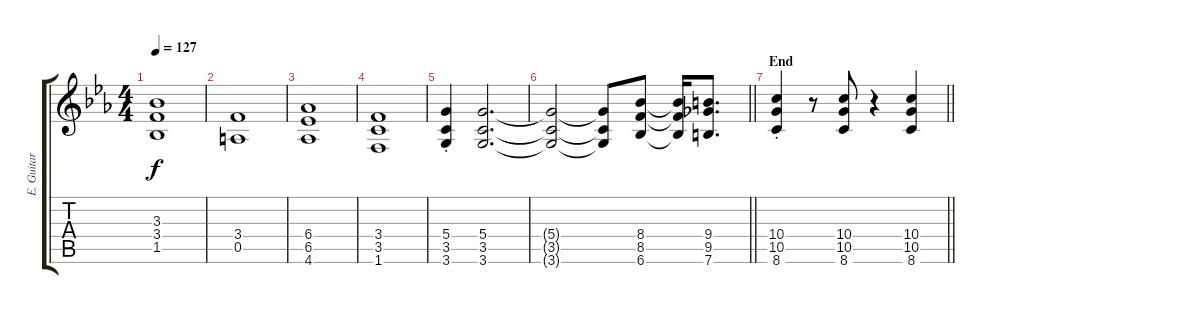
\track ("E. Guitar III" "E. Guitar ") {instrument overdrivenguitar}
\staff {score tabs}
\tuning (E4 B3 G3 D3 A2 E2) {hide}
\ts (4 4)
\tempo 127
\clef g2
\ks eb
(3.3 3.4 1.5).1{dy f} |
(3.4 0.5).1 |
(6.4 6.5 4.6).1 |
(3.4 3.5 1.6).1 |
(5.4{st} 3.5{st} 3.6{st}).4 (5.4 3.5 3.6).2{d} |
\barLineRight lightlight
(5.4{t} 3.5{t} 3.6{t}).2 (5.4{t} 3.5{t} 3.6{t}).8 (8.4 8.5 6.6).8 (8.4{t} 8.5{t} 6.6{t}).16 (9.4 9.5 7.6).8{d} |
\section ("" "End")
\barLineRight lightlight
(10.4{st} 10.5{st} 8.6{st}).4 r.8 (10.4 10.5 8.6).8 r.4 (10.4 10.5 8.6).4
